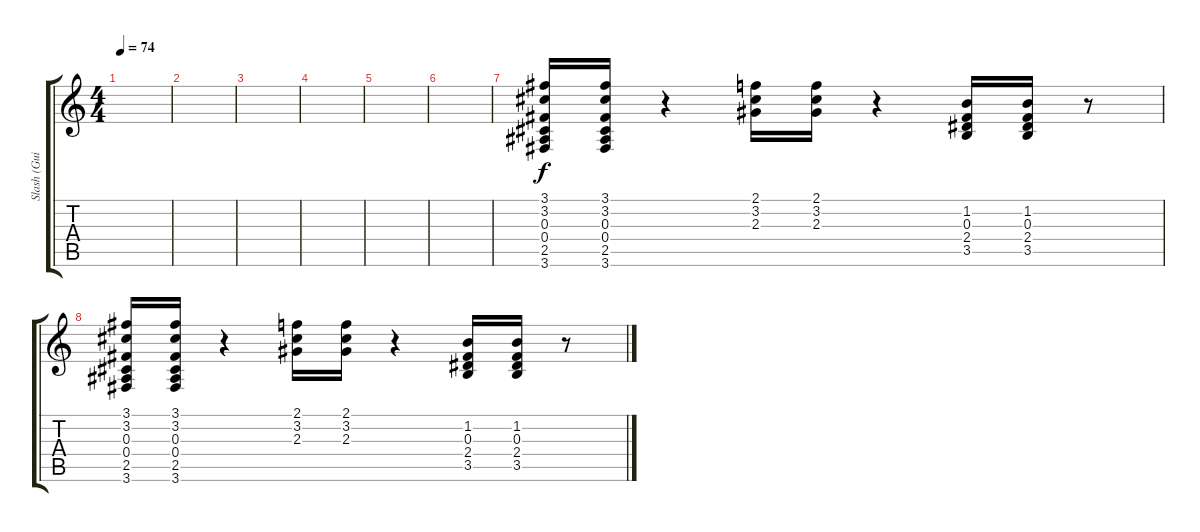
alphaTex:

\track ("Slash (Guitar - 6 Strings)" "Slash (Gui") {instrument distortionguitar}
\staff {score tabs}
\tuning (Eb4 Bb3 Gb3 Db3 Ab2 Eb2) {hide}
\ts (4 4)
\tempo 74
\clef g2
\ks c
|
|
|
|
|
|
(3.1 3.2 0.3 0.4 2.5 3.6).16{instrument electricguitarjazz} (3.1 3.2 0.3 0.4 2.5 3.6).16 r.4 (2.1 3.2 2.3).16 (2.1 3.2 2.3).16 r.4 (1.2 0.3 2.4 3.5).16 (1.2 0.3 2.4 3.5).16 r.8 |
(3.1 3.2 0.3 0.4 2.5 3.6).16{instrument electricguitarjazz} (3.1 3.2 0.3 0.4 2.5 3.6).16 r.4 (2.1 3.2 2.3).16 (2.1 3.2 2.3).16 r.4 (1.2 0.3 2.4 3.5).16 (1.2 0.3 2.4 3.5).16 r.8
